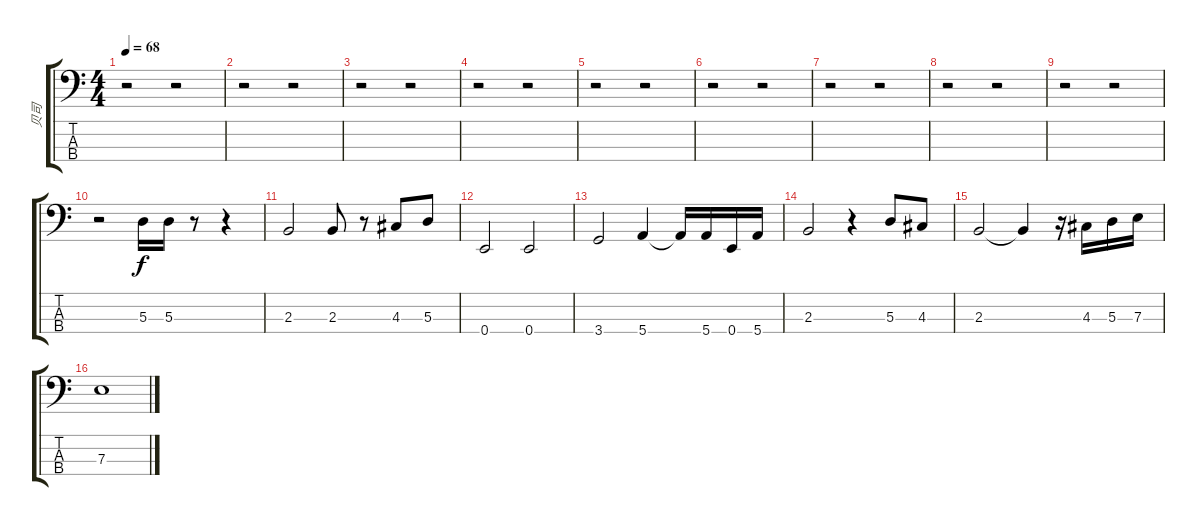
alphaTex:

\track ("贝司" "贝司") {instrument electricbassfinger}
\staff {score tabs}
\tuning (G2 D2 A1 E1) {hide}
\ts (4 4)
\tempo 68
\clef f4
\ks c
r.2{dy f instrument electricbassfinger} r.2 |
r.2 r.2 |
r.2 r.2 |
r.2 r.2 |
r.2 r.2 |
r.2 r.2 |
r.2 r.2 |
r.2 r.2 |
r.2 r.2 |
r.2 5.3.16 5.3.16 r.8 r.4 |
2.3.2 2.3.8 r.8 4.3.8 5.3.8 |
0.4.2 0.4.2 |
3.4.2 5.4.4 5.4{t}.16 5.4.16 0.4.16 5.4.16 |
2.3.2 r.4 5.3.8 4.3.8 |
2.3.2 2.3{t}.4 r.16 4.3.16 5.3.16 7.3.16 |
7.3.1
